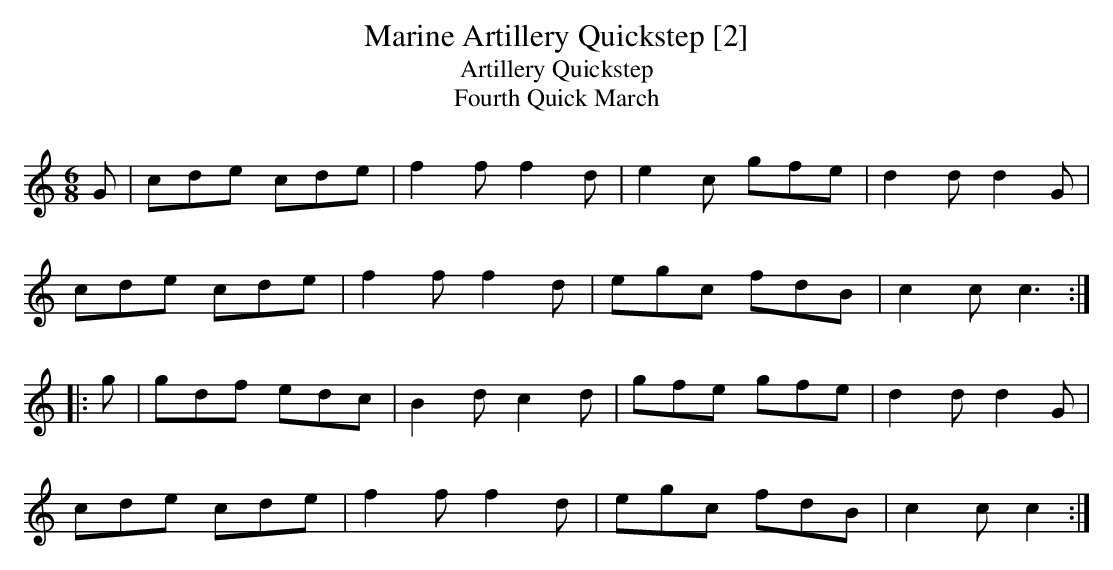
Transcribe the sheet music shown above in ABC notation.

X:1
T:Marine Artillery Quickstep [2]
T:Artillery Quickstep
T:Fourth Quick March
M:6/8
L:1/8
K:C
G|cde cde|f2f f2d|e2c gfe|d2d d2G|
cde cde|f2f f2d|egc fdB|c2c c3:|
|:g|gdf edc|B2d c2d|gfe gfe|d2d d2G|
cde cde|f2f f2d|egc fdB|c2c c2:|
